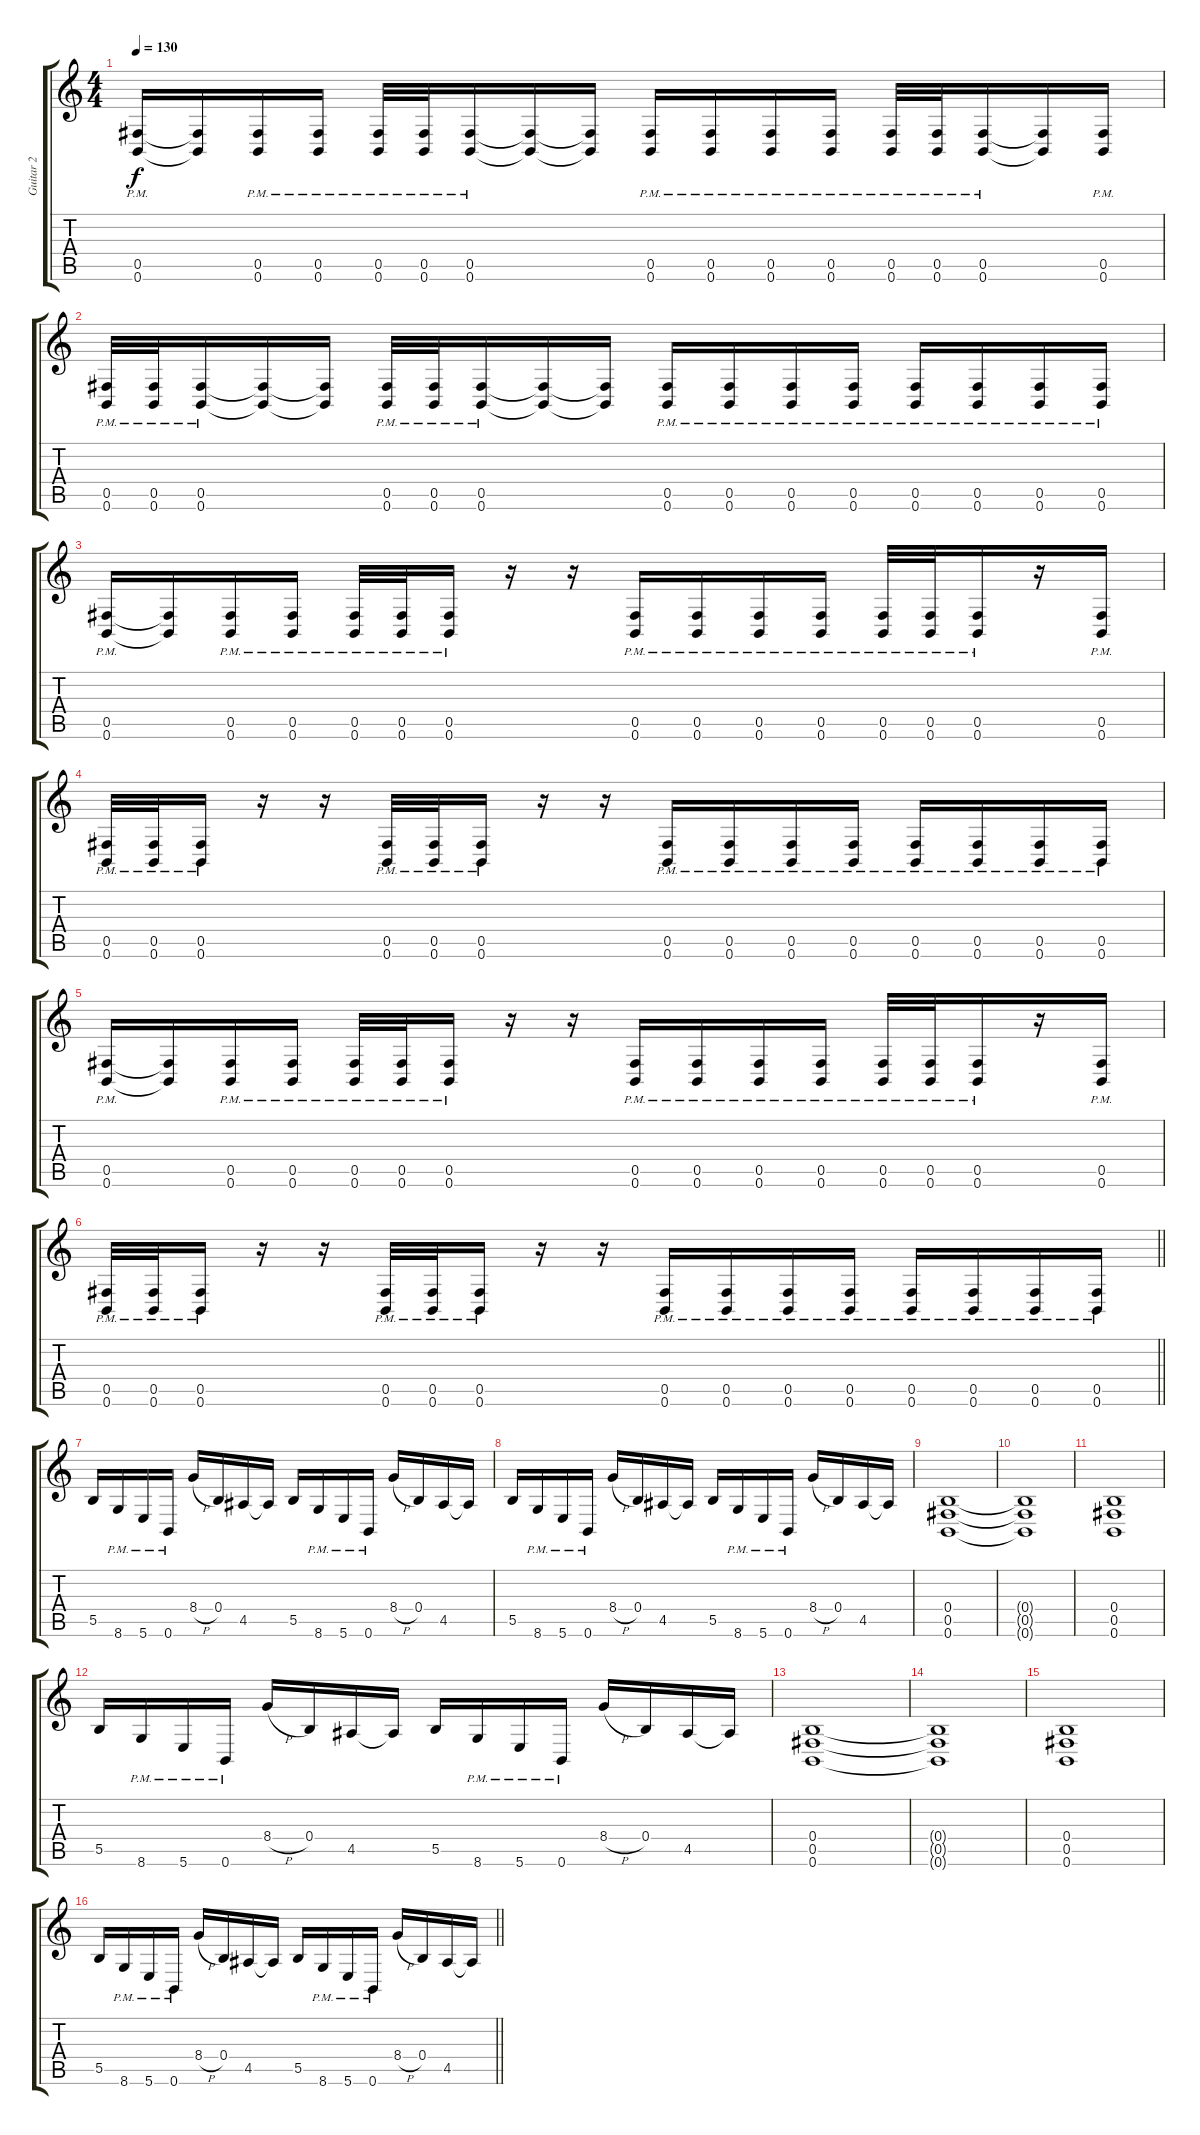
\track ("Guitar 2" "Guitar 2") {instrument distortionguitar}
\staff {score tabs}
\tuning (Db4 Ab3 E3 B2 Gb2 B1) {hide}
\ts (4 4)
\tempo 130
\clef g2
\ks c
(0.5{pm} 0.6{pm}).16{dy f} (0.5{t} 0.6{t}).16 (0.5{pm} 0.6{pm}).16 (0.5{pm} 0.6{pm}).16 (0.5{pm} 0.6{pm}).32 (0.5{pm} 0.6{pm}).32 (0.5{pm} 0.6{pm}).16 (0.5{t} 0.6{t}).16 (0.5{t} 0.6{t}).16 (0.5{pm} 0.6{pm}).16 (0.5{pm} 0.6{pm}).16 (0.5{pm} 0.6{pm}).16 (0.5{pm} 0.6{pm}).16 (0.5{pm} 0.6{pm}).32 (0.5{pm} 0.6{pm}).32 (0.5{pm} 0.6{pm}).16 (0.5{t} 0.6{t}).16 (0.5{pm} 0.6{pm}).16 |
(0.5{pm} 0.6{pm}).32 (0.5{pm} 0.6{pm}).32 (0.5{pm} 0.6{pm}).16 (0.5{t} 0.6{t}).16 (0.5{t} 0.6{t}).16 (0.5{pm} 0.6{pm}).32 (0.5{pm} 0.6{pm}).32 (0.5{pm} 0.6{pm}).16 (0.5{t} 0.6{t}).16 (0.5{t} 0.6{t}).16 (0.5{pm} 0.6{pm}).16 (0.5{pm} 0.6{pm}).16 (0.5{pm} 0.6{pm}).16 (0.5{pm} 0.6{pm}).16 (0.5{pm} 0.6{pm}).16 (0.5{pm} 0.6{pm}).16 (0.5{pm} 0.6{pm}).16 (0.5{pm} 0.6{pm}).16 |
(0.5{pm} 0.6{pm}).16 (0.5{t} 0.6{t}).16 (0.5{pm} 0.6{pm}).16 (0.5{pm} 0.6{pm}).16 (0.5{pm} 0.6{pm}).32 (0.5{pm} 0.6{pm}).32 (0.5{pm} 0.6{pm}).16 r.16 r.16 (0.5{pm} 0.6{pm}).16 (0.5{pm} 0.6{pm}).16 (0.5{pm} 0.6{pm}).16 (0.5{pm} 0.6{pm}).16 (0.5{pm} 0.6{pm}).32 (0.5{pm} 0.6{pm}).32 (0.5{pm} 0.6{pm}).16 r.16 (0.5{pm} 0.6{pm}).16 |
(0.5{pm} 0.6{pm}).32 (0.5{pm} 0.6{pm}).32 (0.5{pm} 0.6{pm}).16 r.16 r.16 (0.5{pm} 0.6{pm}).32 (0.5{pm} 0.6{pm}).32 (0.5{pm} 0.6{pm}).16 r.16 r.16 (0.5{pm} 0.6{pm}).16 (0.5{pm} 0.6{pm}).16 (0.5{pm} 0.6{pm}).16 (0.5{pm} 0.6{pm}).16 (0.5{pm} 0.6{pm}).16 (0.5{pm} 0.6{pm}).16 (0.5{pm} 0.6{pm}).16 (0.5{pm} 0.6{pm}).16 |
(0.5{pm} 0.6{pm}).16 (0.5{t} 0.6{t}).16 (0.5{pm} 0.6{pm}).16 (0.5{pm} 0.6{pm}).16 (0.5{pm} 0.6{pm}).32 (0.5{pm} 0.6{pm}).32 (0.5{pm} 0.6{pm}).16 r.16 r.16 (0.5{pm} 0.6{pm}).16 (0.5{pm} 0.6{pm}).16 (0.5{pm} 0.6{pm}).16 (0.5{pm} 0.6{pm}).16 (0.5{pm} 0.6{pm}).32 (0.5{pm} 0.6{pm}).32 (0.5{pm} 0.6{pm}).16 r.16 (0.5{pm} 0.6{pm}).16 |
\barLineRight lightlight
(0.5{pm} 0.6{pm}).32 (0.5{pm} 0.6{pm}).32 (0.5{pm} 0.6{pm}).16 r.16 r.16 (0.5{pm} 0.6{pm}).32 (0.5{pm} 0.6{pm}).32 (0.5{pm} 0.6{pm}).16 r.16 r.16 (0.5{pm} 0.6{pm}).16 (0.5{pm} 0.6{pm}).16 (0.5{pm} 0.6{pm}).16 (0.5{pm} 0.6{pm}).16 (0.5{pm} 0.6{pm}).16 (0.5{pm} 0.6{pm}).16 (0.5{pm} 0.6{pm}).16 (0.5{pm} 0.6{pm}).16 |
\section ("" "")
5.5.16 8.6{pm}.16 5.6{pm}.16 0.6{pm}.16 8.4{h}.16 0.4.16 4.5.16 4.5{t}.16 5.5.16 8.6{pm}.16 5.6{pm}.16 0.6{pm}.16 8.4{h}.16 0.4.16 4.5.16 4.5{t}.16 |
5.5.16 8.6{pm}.16 5.6{pm}.16 0.6{pm}.16 8.4{h}.16 0.4.16 4.5.16 4.5{t}.16 5.5.16 8.6{pm}.16 5.6{pm}.16 0.6{pm}.16 8.4{h}.16 0.4.16 4.5.16 4.5{t}.16 |
(0.4 0.5 0.6).1 |
(0.4{t} 0.5{t} 0.6{t}).1 |
(0.4 0.5 0.6).1 |
5.5.16 8.6{pm}.16 5.6{pm}.16 0.6{pm}.16 8.4{h}.16 0.4.16 4.5.16 4.5{t}.16 5.5.16 8.6{pm}.16 5.6{pm}.16 0.6{pm}.16 8.4{h}.16 0.4.16 4.5.16 4.5{t}.16 |
(0.4 0.5 0.6).1 |
(0.4{t} 0.5{t} 0.6{t}).1 |
(0.4 0.5 0.6).1 |
\barLineRight lightlight
5.5.16 8.6{pm}.16 5.6{pm}.16 0.6{pm}.16 8.4{h}.16 0.4.16 4.5.16 4.5{t}.16 5.5.16 8.6{pm}.16 5.6{pm}.16 0.6{pm}.16 8.4{h}.16 0.4.16 4.5.16 4.5{t}.16
